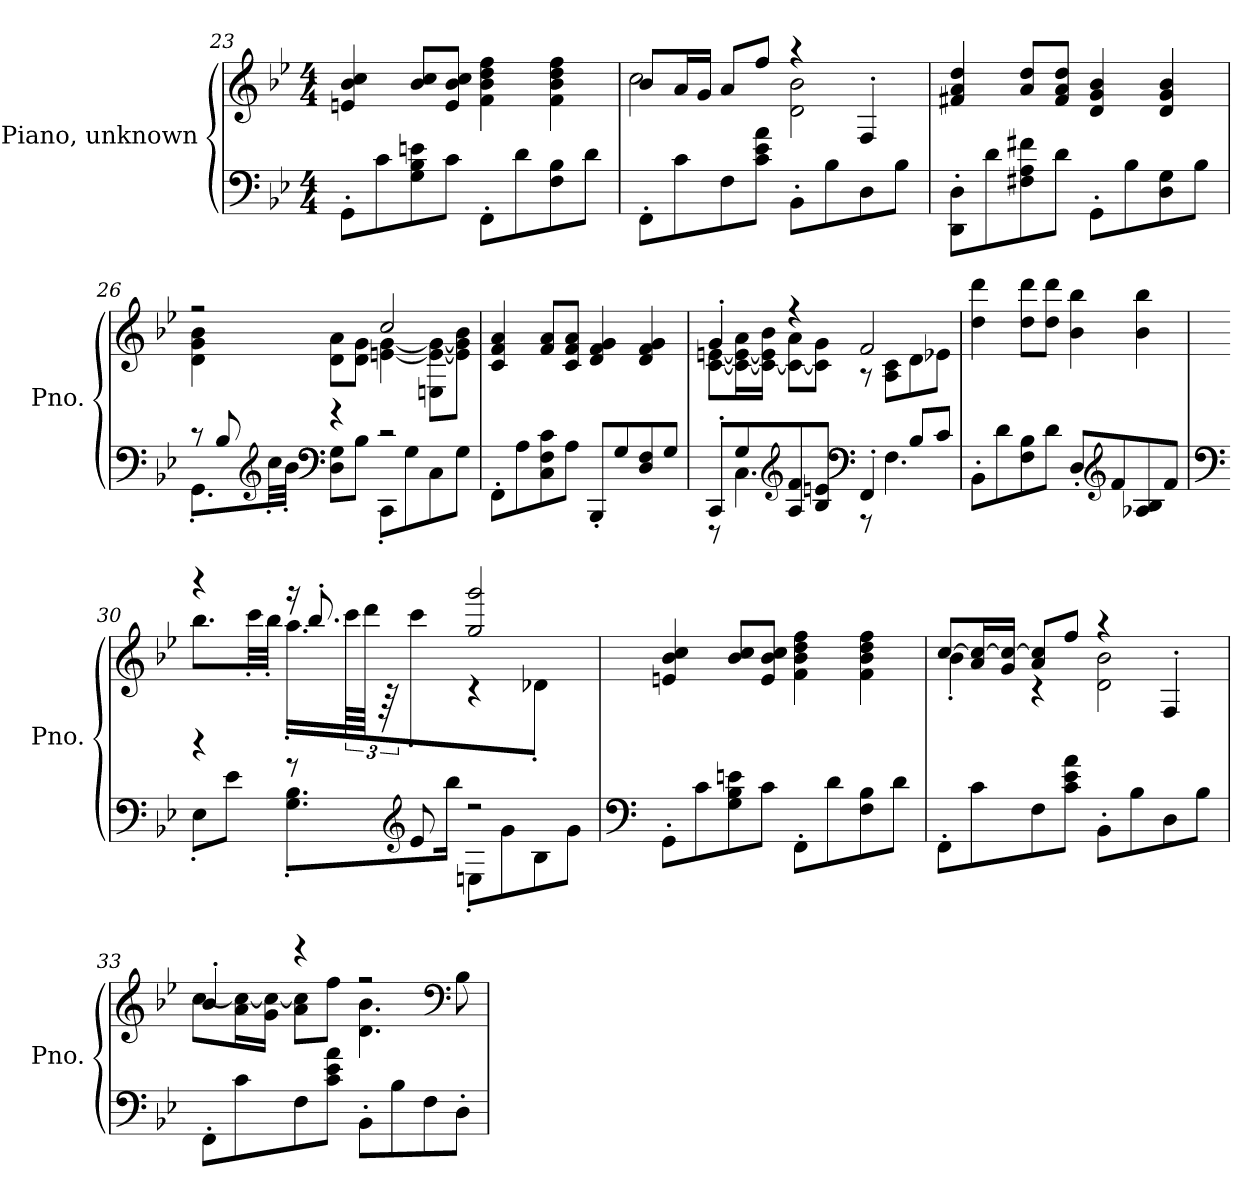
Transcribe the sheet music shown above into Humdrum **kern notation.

**kern	**kern
*part1	*part1
*staff2	*staff1
*I"Piano, unknown	*
*I'Pno.	*
!!LO:LB:g=z
*clefF4	*clefG2
*k[b-e-]	*k[b-e-]
*M4/4	*M4/4
=23	=23
8GG'\L	4en/ 4b-/ 4cc/
8c\	.
8G\ 8B-\ 8en\	8b-/ 8cc/L
8c\J	8e/ 8b-/ 8cc/J
8FF'\L	4f\ 4b-\ 4dd\ 4ff\
8d\	.
8F\ 8B-\	4f\ 4b-\ 4dd\ 4ff\
8d\J	.
=24	=24
*	*^
8FF'\L	8b-/L	2cc\
8c\	16a/L	.
.	16g/JJ	.
8F\	8a/L	.
8c\ 8e-\ 8a\J	8ff/J	.
8BB-'\L	4r	2d\ 2b-\
8B-\	.	.
8D\	4F'/	.
8B-\J	.	.
*	*v	*v
=25	=25
8DD\' 8D\'L	4f#X/ 4a/ 4dd/
8d\	.
8F#X\ 8A\ 8f#X\	8a/ 8dd/L
8d\J	8f#/ 8a/ 8dd/J
8GG'\L	4d/ 4g/ 4b-/
8B-\	.
8D\ 8G\	4d/ 4g/ 4b-/
8B-\J	.
!!LO:LB:g=z
=26	=26
*^	*^
8r	8.GG'\L	2r	4d\ 4g\ 4b-\
8B-/	.	.	.
*clefG2	*	*	*
.	32cc'\LL	.	.
.	32b-'\JJJ	.	.
*clefF4	*	*	*
4r	8D\ 8G\L	.	8d\ 8a\L
.	8B-\J	.	8d\ 8g\J
2r	8CC'\L	2cc/	[4en\ [4g\
.	8G\	.	.
.	8C\	.	8En\ 8e\_ 8g\_L
.	8G\J	.	8e\] 8g\] 8b-\J
*v	*v	*	*
*	*v	*v
=27	=27
8FF'\L	4c/ 4f/ 4a/
8A\	.
8C\ 8F\ 8c\	8f/ 8a/L
8A\J	8c/ 8f/ 8a/J
8BBB-'/L	4d/ 4f/ 4g/
8G/	.
8D/ 8F/	4d/ 4f/ 4g/
8G/J	.
=28	=28
*^	*^
8CC'/L	8r	4g'/	[8c\ [8en\L
8G/	4.C\	.	16c\_ 16e\_ 16a\L
.	.	.	16c\_ 16e\] 16b-\JJ
*clefG2	*	*	*
8A/ 8f/	.	4r	8c\_ 8a\L
8B-/ 8en/J	.	.	8c\] 8g\J
*clefF4	*	*	*
4FF'/	8r	2f/	8r
.	4.F\	.	8A\ 8c\L
8B-/L	.	.	8d\
8c/J	.	.	8e-X\J
*v	*v	*	*
*	*v	*v
!!LO:LB:g=z
=29	=29
8BB-'\L	4dd\ 4ddd\
8d\	.
8F\ 8B-\	8dd\ 8ddd\L
8d\J	8dd\ 8ddd\J
8D'/L	4b-\ 4bb-\
*clefG2	*
8f/	.
8A-X/ 8B-/	4b-\ 4bb-\
8f/J	.
=30	=30
*clefF4	*
*^	*^
4r	8E-'\L	4r	8.bb-\L
.	8e-\J	.	.
.	.	.	32ccc'\LL
.	.	.	32bb-'\JJJ
8r	8.G\' 8.B-\'L	16r	16.aa'\LL
.	.	8.bb-'/	.
.	.	.	96ccc\LL
.	.	.	96ddd\JJJJ
.	.	.	96r
*clefG2	*	*	*
8e-/	.	.	8ccc'\
.	16bb-\Jk	.	.
2r	8En'\L	2gg/ 2ggg/	4r
.	8g\	.	.
.	8B-\	.	4d-X'\
.	8g\J	.	.
*v	*v	*	*
*	*v	*v
!!LO:LB:g=z
=31	=31
*clefF4	*
8GG'\L	4en/ 4b-/ 4cc/
8c\	.
8G\ 8B-\ 8en\	8b-/ 8cc/L
8c\J	8e/ 8b-/ 8cc/J
8FF'\L	4f\ 4b-\ 4dd\ 4ff\
8d\	.
8F\ 8B-\	4f\ 4b-\ 4dd\ 4ff\
8d\J	.
=32	=32
*	*^
8FF'\L	[8cc/L	4b-'\
8c\	16a/ 16cc/_L	.
.	16g/ 16cc/_JJ	.
8F\	8a/ 8cc/]L	4r
8c\ 8e-\ 8a\J	8ff/J	.
8BB-'\L	4r	2d\ 2b-\
8B-\	.	.
8D\	4F'/	.
8B-\J	.	.
=33	=33	=33
8FF'\L	4b-'/	[8cc\L
8c\	.	16a\ 16cc\_L
.	.	16g\ 16cc\_JJ
8F\	4r	8a\ 8cc\]L
8c\ 8e-\ 8a\J	.	8ff\J
8BB-'\L	2r	4.d\ 4.b-\
8B-\	.	.
8F\	.	.
*	*clefF4	*
8D'\J	.	8B-\
*	*v	*v
=	=
*-	*-
